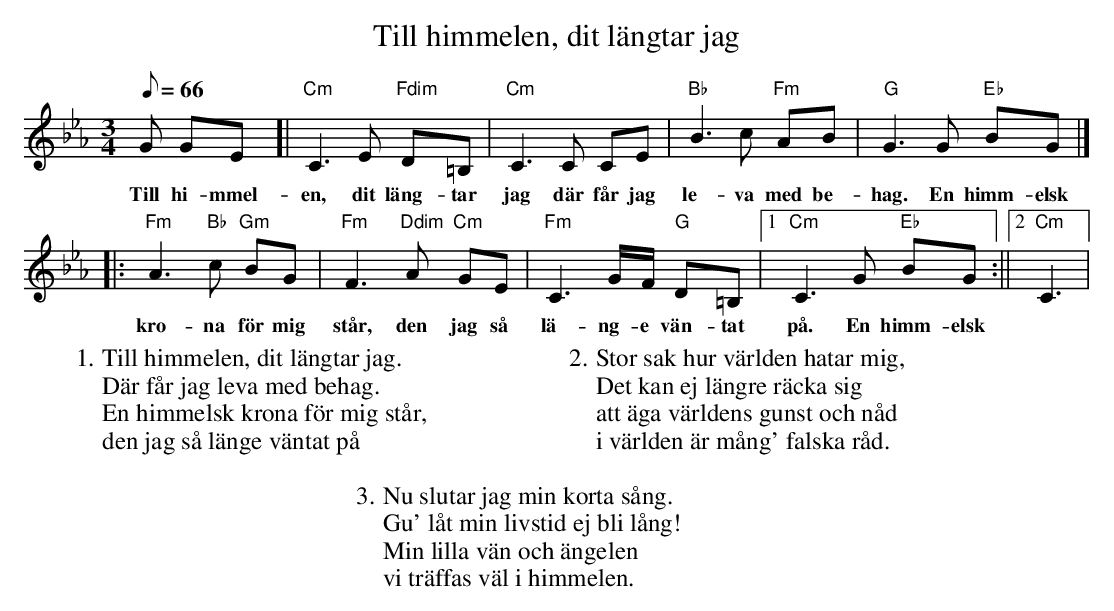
X:1
T: Till himmelen, dit längtar jag
M: 3/4
L: 1/8
Q: 66
K: Eb
O: Södermanland
W: 1. Till himmelen, dit längtar jag.
W: Där får jag leva med behag.
W: En himmelsk krona för mig står,
W: den jag så länge väntat på
W:
W: 2. Stor sak hur världen hatar mig,
W: Det kan ej längre räcka sig
W: att äga världens gunst och nåd
W: i världen är mång' falska råd.
W:
W: 3. Nu slutar jag min korta sång.
W: Gu' låt min livstid ej bli lång!
W: Min lilla vän och ängelen
W: vi träffas väl i himmelen.
G GE  [| "Cm"C3 E  "Fdim"D=B, | "Cm"C3 C CE | "Bb"B3 c  "Fm"AB | "G"G3 G  "Eb"BG  |]
w: Till hi-mmel-en, dit läng-tar jag där får jag le-va med be-hag. En himm-elsk
|: "Fm"A3 "Bb"c  "Gm"BG | "Fm"F3 "Ddim"A  "Cm"GE | "Fm"C3 G/2F/2  "G"D=B, |1"Cm"C3 G  "Eb"BG :||2"Cm"C3 |
w: kro-na för mig står, den jag så lä-ng-e vän-tat på. En himm-elsk
